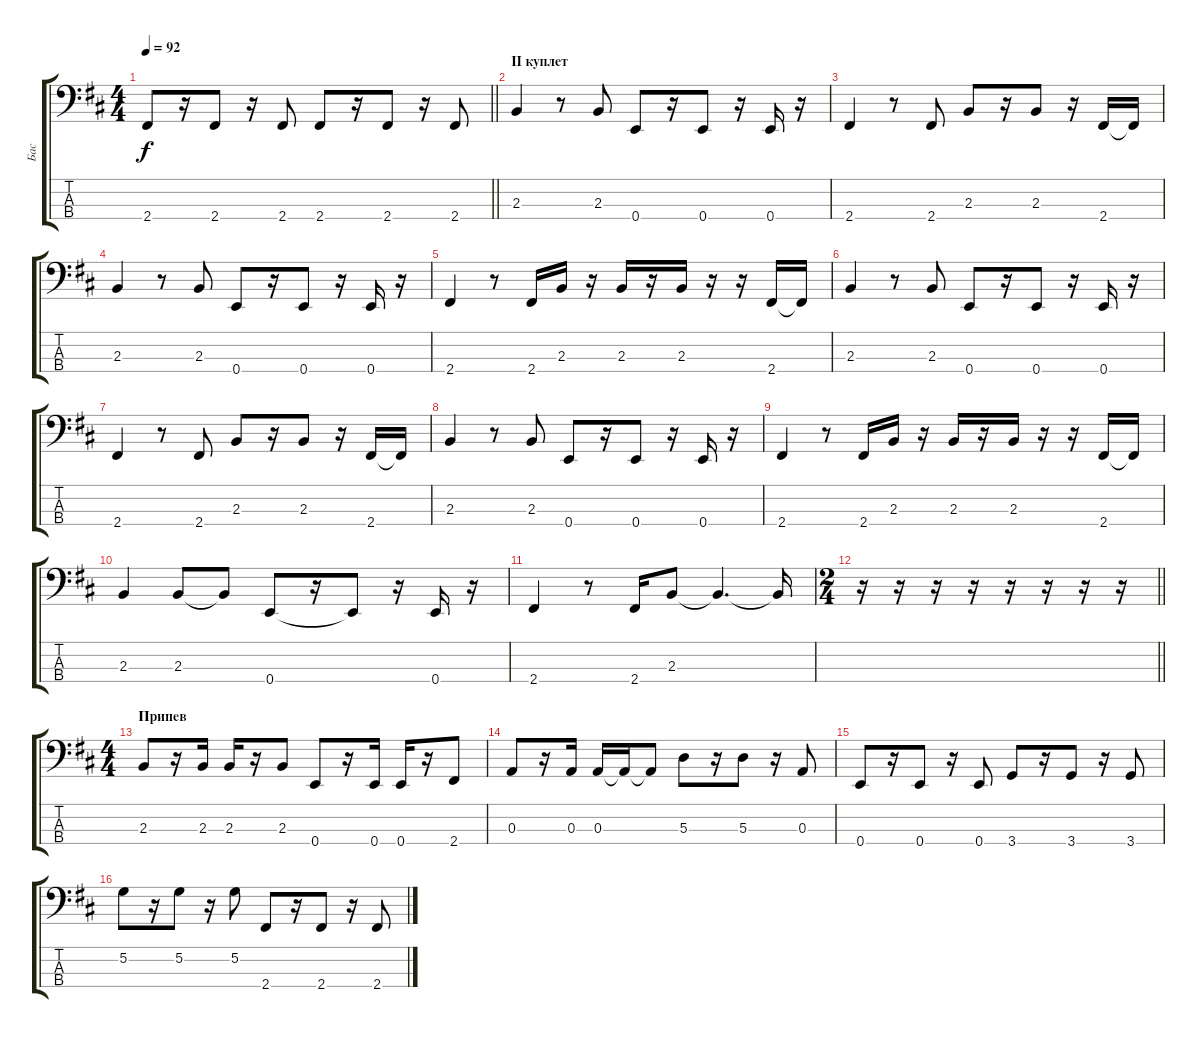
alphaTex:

\track ("Бас" "Бас") {instrument electricbassfinger}
\staff {score tabs}
\tuning (G2 D2 A1 E1) {hide}
\ts (4 4)
\tempo 92
\clef f4
\barLineRight lightlight
\ks bminor
2.4.8{dy f} r.16 2.4.8 r.16 2.4.8 2.4.8 r.16 2.4.8 r.16 2.4.8 |
\section ("" "II куплет")
2.3.4 r.8 2.3.8 0.4.8 r.16 0.4.8 r.16 0.4.16 r.16 |
2.4.4 r.8 2.4.8 2.3.8 r.16 2.3.8 r.16 2.4.16 2.4{t}.16 |
2.3.4 r.8 2.3.8 0.4.8 r.16 0.4.8 r.16 0.4.16 r.16 |
2.4.4 r.8 2.4.16 2.3.16 r.16 2.3.16 r.16 2.3.16 r.16 r.16 2.4.16 2.4{t}.16 |
2.3.4 r.8 2.3.8 0.4.8 r.16 0.4.8 r.16 0.4.16 r.16 |
2.4.4 r.8 2.4.8 2.3.8 r.16 2.3.8 r.16 2.4.16 2.4{t}.16 |
2.3.4 r.8 2.3.8 0.4.8 r.16 0.4.8 r.16 0.4.16 r.16 |
2.4.4 r.8 2.4.16 2.3.16 r.16 2.3.16 r.16 2.3.16 r.16 r.16 2.4.16 2.4{t}.16 |
2.3.4 2.3.8 2.3{t}.8 0.4.8 r.16 0.4{t}.8 r.16 0.4.16 r.16 |
2.4.4 r.8 2.4.16 2.3.8 2.3{t}.4{d} 2.3{t}.16 |
\ts (2 4)
\barLineRight lightlight
r.16 r.16 r.16 r.16 r.16 r.16 r.16 r.16 |
\ts (4 4)
\section ("" "Припев")
2.3.8 r.16 2.3.16 2.3.16 r.16 2.3.8 0.4.8 r.16 0.4.16 0.4.16 r.16 2.4.8 |
0.3.8 r.16 0.3.16 0.3.16 0.3{t}.16 0.3{t}.8 5.3.8 r.16 5.3.8 r.16 0.3.8 |
0.4.8 r.16 0.4.8 r.16 0.4.8 3.4.8 r.16 3.4.8 r.16 3.4.8 |
5.2.8 r.16 5.2.8 r.16 5.2.8 2.4.8 r.16 2.4.8 r.16 2.4.8
